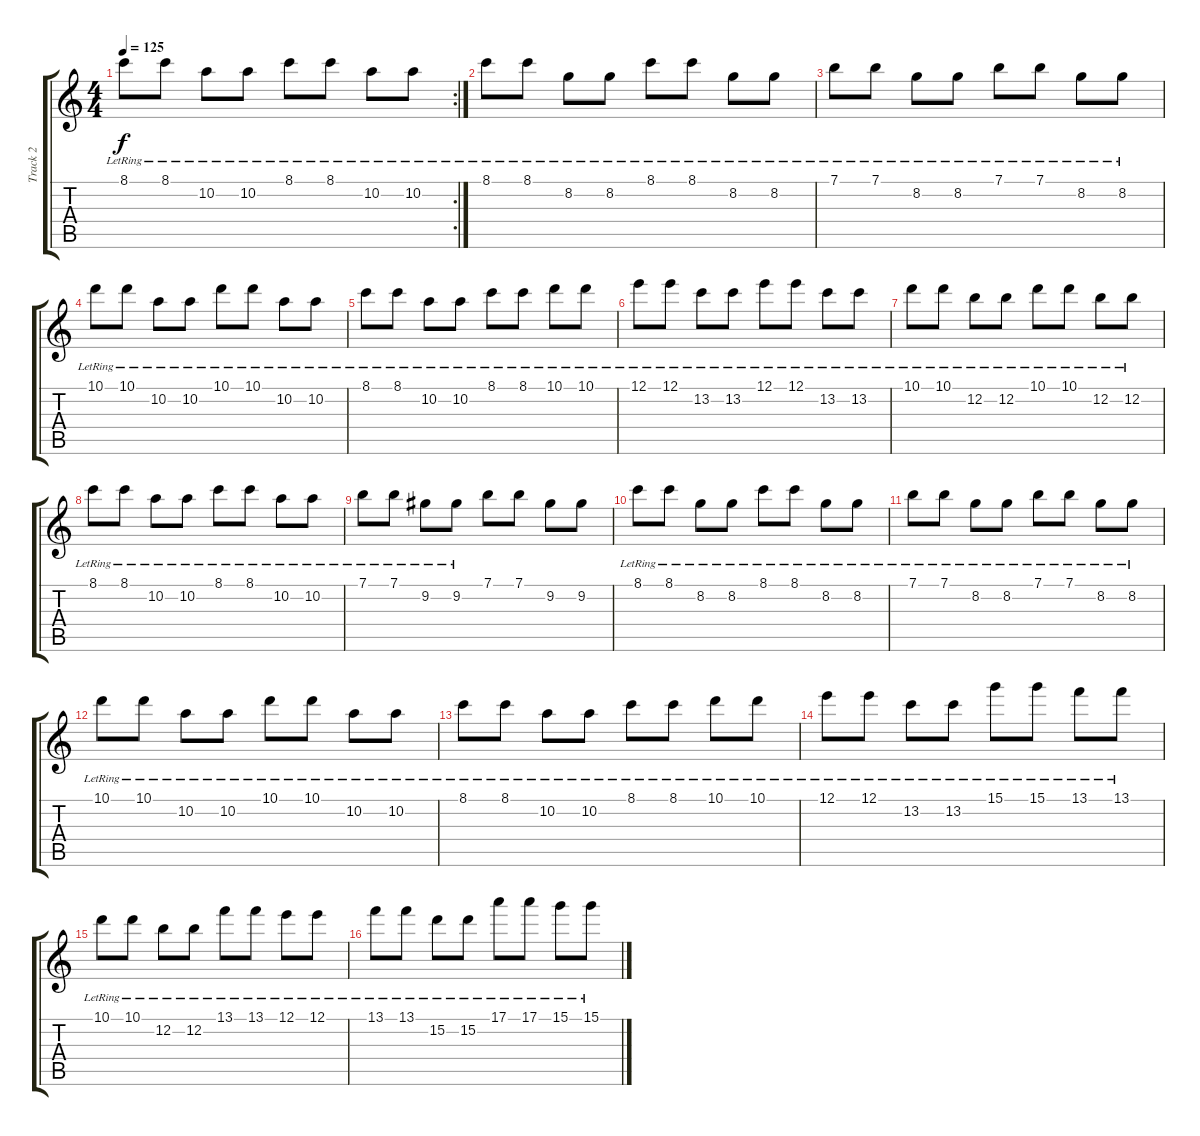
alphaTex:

\track ("Track 2" "Track 2") {instrument overdrivenguitar}
\staff {score tabs}
\tuning (E4 B3 G3 D3 A2 E2) {hide}
\rc 2
\ts (4 4)
\tempo 125
\clef g2
\ks c
8.1{lr}.8{dy f} 8.1{lr}.8 10.2{lr}.8 10.2{lr}.8 8.1{lr}.8 8.1{lr}.8 10.2{lr}.8 10.2{lr}.8 |
8.1{lr}.8{volume 14} 8.1{lr}.8 8.2{lr}.8 8.2{lr}.8 8.1{lr}.8 8.1{lr}.8 8.2{lr}.8 8.2{lr}.8 |
7.1{lr}.8 7.1{lr}.8 8.2{lr}.8 8.2{lr}.8 7.1{lr}.8 7.1{lr}.8 8.2{lr}.8 8.2{lr}.8 |
10.1{lr}.8 10.1{lr}.8 10.2{lr}.8 10.2{lr}.8 10.1{lr}.8 10.1{lr}.8 10.2{lr}.8 10.2{lr}.8 |
8.1{lr}.8 8.1{lr}.8 10.2{lr}.8 10.2{lr}.8 8.1{lr}.8 8.1{lr}.8 10.1{lr}.8 10.1{lr}.8 |
12.1{lr}.8 12.1{lr}.8 13.2{lr}.8 13.2{lr}.8 12.1{lr}.8 12.1{lr}.8 13.2{lr}.8 13.2{lr}.8 |
10.1{lr}.8 10.1{lr}.8 12.2{lr}.8 12.2{lr}.8 10.1{lr}.8 10.1{lr}.8 12.2{lr}.8 12.2{lr}.8 |
8.1{lr}.8 8.1{lr}.8 10.2{lr}.8 10.2{lr}.8 8.1{lr}.8 8.1{lr}.8 10.2{lr}.8 10.2{lr}.8 |
7.1{lr}.8 7.1{lr}.8 9.2{lr}.8 9.2{lr}.8 7.1.8 7.1.8 9.2.8 9.2.8 |
8.1{lr}.8{volume 14} 8.1{lr}.8 8.2{lr}.8 8.2{lr}.8 8.1{lr}.8 8.1{lr}.8 8.2{lr}.8 8.2{lr}.8 |
7.1{lr}.8 7.1{lr}.8 8.2{lr}.8 8.2{lr}.8 7.1{lr}.8 7.1{lr}.8 8.2{lr}.8 8.2{lr}.8 |
10.1{lr}.8 10.1{lr}.8 10.2{lr}.8 10.2{lr}.8 10.1{lr}.8 10.1{lr}.8 10.2{lr}.8 10.2{lr}.8 |
8.1{lr}.8 8.1{lr}.8 10.2{lr}.8 10.2{lr}.8 8.1{lr}.8 8.1{lr}.8 10.1{lr}.8 10.1{lr}.8 |
12.1{lr}.8{volume 14 instrument distortionguitar} 12.1{lr}.8 13.2{lr}.8 13.2{lr}.8 15.1{lr}.8 15.1{lr}.8 13.1{lr}.8 13.1{lr}.8 |
10.1{lr}.8 10.1{lr}.8 12.2{lr}.8 12.2{lr}.8 13.1{lr}.8 13.1{lr}.8 12.1{lr}.8 12.1{lr}.8 |
13.1{lr}.8 13.1{lr}.8 15.2{lr}.8 15.2{lr}.8 17.1{lr}.8 17.1{lr}.8 15.1{lr}.8 15.1{lr}.8
